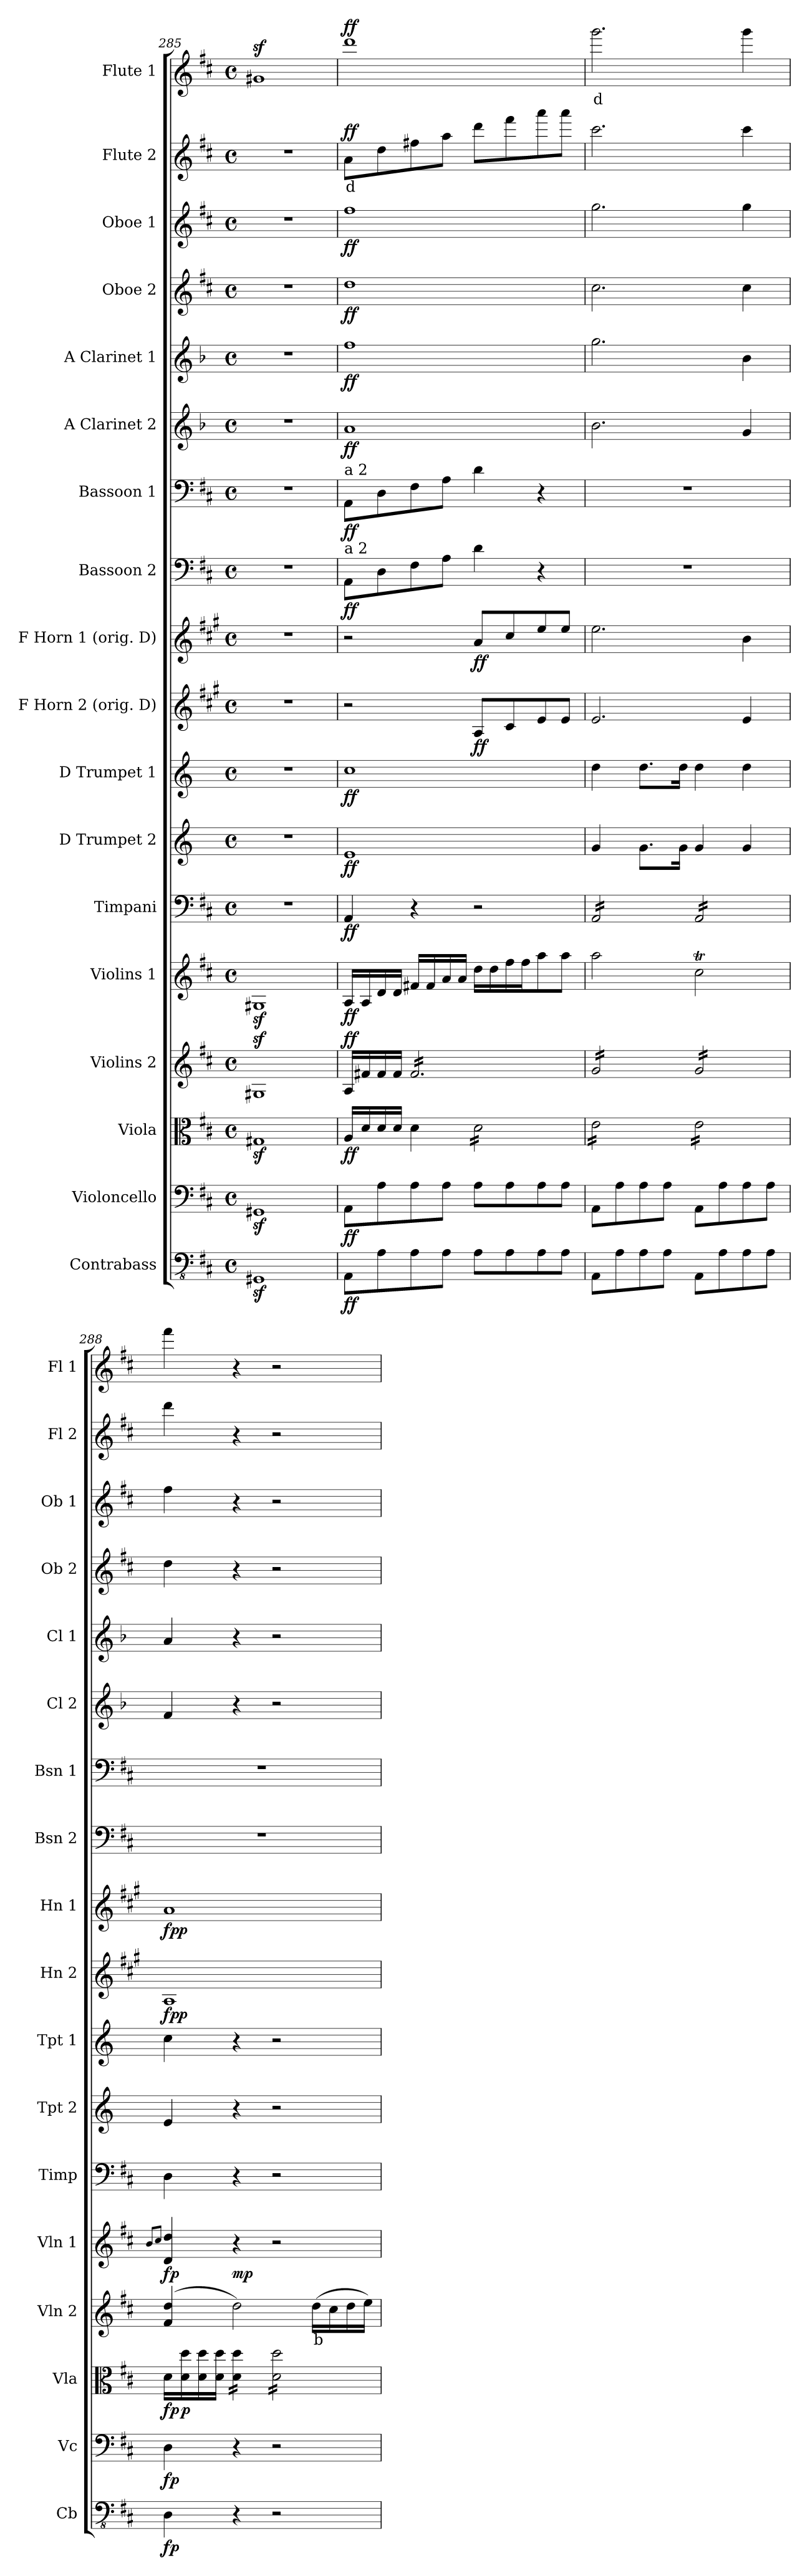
**kern	**dynam	**kern	**dynam	**kern	**dynam	**kern	**text	**dynam	**kern	**dynam	**kern	**dynam	**kern	**dynam	**kern	**dynam	**kern	**dynam	**kern	**dynam	**kern	**dynam	**kern	**dynam	**kern	**dynam	**kern	**dynam	**kern	**dynam	**kern	**dynam	**kern	**text	**dynam	**kern	**text	**dynam
*part18	*part18	*part17	*part17	*part16	*part16	*part15	*part15	*part15	*part14	*part14	*part13	*part13	*part12	*part12	*part11	*part11	*part10	*part10	*part9	*part9	*part8	*part8	*part7	*part7	*part6	*part6	*part5	*part5	*part4	*part4	*part3	*part3	*part2	*part2	*part2	*part1	*part1	*part1
*staff18	*staff18	*staff17	*staff17	*staff16	*staff16	*staff15	*staff15	*staff15	*staff14	*staff14	*staff13	*staff13	*staff12	*staff12	*staff11	*staff11	*staff10	*staff10	*staff9	*staff9	*staff8	*staff8	*staff7	*staff7	*staff6	*staff6	*staff5	*staff5	*staff4	*staff4	*staff3	*staff3	*staff2	*staff2	*staff2	*staff1	*staff1	*staff1
*I"Contrabass	*	*I"Violoncello	*	*I"Viola	*	*I"Violins 2	*	*	*I"Violins 1	*	*I"Timpani	*	*I"D Trumpet 2	*	*I"D Trumpet 1	*	*I"F Horn 2 (orig.  D)	*	*I"F Horn 1 (orig.  D)	*	*I"Bassoon 2	*	*I"Bassoon 1	*	*I"A Clarinet 2	*	*I"A Clarinet 1	*	*I"Oboe 2	*	*I"Oboe 1	*	*I"Flute 2	*	*	*I"Flute 1	*	*
*I'Cb	*	*I'Vc	*	*I'Vla	*	*I'Vln 2	*	*	*I'Vln 1	*	*I'Timp	*	*I'Tpt 2	*	*I'Tpt 1	*	*I'Hn 2	*	*I'Hn 1	*	*I'Bsn 2	*	*I'Bsn 1	*	*I'Cl 2	*	*I'Cl 1	*	*I'Ob 2	*	*I'Ob 1	*	*I'Fl 2	*	*	*I'Fl 1	*	*
*clefFv4	*	*clefF4	*	*clefC3	*	*clefG2	*	*	*clefG2	*	*clefF4	*	*clefG2	*	*clefG2	*	*clefG2	*	*clefG2	*	*clefF4	*	*clefF4	*	*clefG2	*	*clefG2	*	*clefG2	*	*clefG2	*	*clefG2	*	*	*clefG2	*	*
*	*	*	*	*	*	*	*	*	*	*	*	*	*ITrd-1c-2	*	*ITrd-1c-2	*	*ITrd4c7	*	*ITrd4c7	*	*	*	*	*	*ITrd2c3	*	*ITrd2c3	*	*	*	*	*	*	*	*	*	*	*
*k[f#c#]	*	*k[f#c#]	*	*k[f#c#]	*	*k[f#c#]	*	*	*k[f#c#]	*	*k[f#c#]	*	*k[f#c#]	*	*k[f#c#]	*	*k[f#c#]	*	*k[f#c#]	*	*k[f#c#]	*	*k[f#c#]	*	*k[f#c#]	*	*k[f#c#]	*	*k[f#c#]	*	*k[f#c#]	*	*k[f#c#]	*	*	*k[f#c#]	*	*
*M4/4	*	*M4/4	*	*M4/4	*	*M4/4	*	*	*M4/4	*	*M4/4	*	*M4/4	*	*M4/4	*	*M4/4	*	*M4/4	*	*M4/4	*	*M4/4	*	*M4/4	*	*M4/4	*	*M4/4	*	*M4/4	*	*M4/4	*	*	*M4/4	*	*
*met(c)	*	*met(c)	*	*met(c)	*	*met(c)	*	*	*met(c)	*	*met(c)	*	*met(c)	*	*met(c)	*	*met(c)	*	*met(c)	*	*met(c)	*	*met(c)	*	*met(c)	*	*met(c)	*	*met(c)	*	*met(c)	*	*met(c)	*	*	*met(c)	*	*
=285	=285	=285	=285	=285	=285	=285	=285	=285	=285	=285	=285	=285	=285	=285	=285	=285	=285	=285	=285	=285	=285	=285	=285	=285	=285	=285	=285	=285	=285	=285	=285	=285	=285	=285	=285	=285	=285	=285
1GGG#Xz<	.	1GG#Xz<	.	1G#Xz<	.	1G#Xz<	.	.	1G#Xz<	.	1r	.	1r	.	1r	.	1r	.	1r	.	1r	.	1r	.	1r	.	1r	.	1r	.	1r	.	1r	.	.	1g#Xz<	.	.
=286	=286	=286	=286	=286	=286	=286	=286	=286	=286	=286	=286	=286	=286	=286	=286	=286	=286	=286	=286	=286	=286	=286	=286	=286	=286	=286	=286	=286	=286	=286	=286	=286	=286	=286	=286	=286	=286	=286
!	!	!	!	!	!	!	!	!	!	!	!	!	!	!	!	!	!	!	!	!	!	!	!LO:TX:a:t=a 2	!	!	!	!	!	!	!	!	!	!	!	!	!	!	!
!	!	!	!	!	!	!	!	!	!	!	!	!	!	!	!	!	!	!	!	!	!LO:TX:a:t=a 2	!	!	!	!	!	!	!	!	!	!	!	!	!	!	!	!	!
!	!LO:DY:b	!	!LO:DY:b	!	!LO:DY:b	!	!	!LO:DY:b	!	!LO:DY:b	!	!LO:DY:b	!	!LO:DY:b	!	!LO:DY:b	!	!	!	!	!	!LO:DY:b	!	!LO:DY:b	!	!LO:DY:b	!	!LO:DY:b	!	!LO:DY:b	!	!LO:DY:b	!	!LO:LY:b:color=#FF0000	!LO:DY:b	!	!	!LO:DY:b
8AAA\L	ff	8AA\L	ff	16A/LL	ff	16A/LL	.	ff	16A/LL	ff	4AA/	ff	1f#	ff	1dd	ff	2r	.	2r	.	8AA\L	ff	8AA\L	ff	1f#	ff	1dd	ff	1dd	ff	1ff#	ff	8a\L	d	ff	1ddd	.	ff
.	.	.	.	16d/	.	16f#X/	.	.	16A/	.	.	.	.	.	.	.	.	.	.	.	.	.	.	.	.	.	.	.	.	.	.	.	.	.	.	.	.	.
8AA\	.	8A\	.	16d/	.	16f#/	.	.	16d/	.	.	.	.	.	.	.	.	.	.	.	8D\	.	8D\	.	.	.	.	.	.	.	.	.	8dd\	.	.	.	.	.
.	.	.	.	16d/JJ	.	16f#/JJ	.	.	16d/JJ	.	.	.	.	.	.	.	.	.	.	.	.	.	.	.	.	.	.	.	.	.	.	.	.	.	.	.	.	.
*	*	*	*	*	*	*tremolo	*	*	*	*	*	*	*	*	*	*	*	*	*	*	*	*	*	*	*	*	*	*	*	*	*	*	*	*	*	*	*	*
8AA\	.	8A\	.	4d\	.	16f#/LL	.	.	16f#X/LL	.	4r	.	.	.	.	.	.	.	.	.	8F#\	.	8F#\	.	.	.	.	.	.	.	.	.	8ff#X\	.	.	.	.	.
.	.	.	.	.	.	16f#/	.	.	16f#/	.	.	.	.	.	.	.	.	.	.	.	.	.	.	.	.	.	.	.	.	.	.	.	.	.	.	.	.	.
8AA\J	.	8A\J	.	.	.	16f#/	.	.	16a/	.	.	.	.	.	.	.	.	.	.	.	8A\J	.	8A\J	.	.	.	.	.	.	.	.	.	8aa\J	.	.	.	.	.
.	.	.	.	.	.	16f#/	.	.	16a/JJ	.	.	.	.	.	.	.	.	.	.	.	.	.	.	.	.	.	.	.	.	.	.	.	.	.	.	.	.	.
!	!	!	!	!	!	!	!	!	!	!	!	!	!	!	!	!	!	!LO:DY:b	!	!LO:DY:b	!	!	!	!	!	!	!	!	!	!	!	!	!	!	!	!	!	!
*	*	*	*	*tremolo	*	*	*	*	*	*	*	*	*	*	*	*	*	*	*	*	*	*	*	*	*	*	*	*	*	*	*	*	*	*	*	*	*	*
8AA\L	.	8A\L	.	16d\LL	.	16f#/	.	.	16dd\LL	.	2r	.	.	.	.	.	8D/L	ff	8d/L	ff	4d\	.	4d\	.	.	.	.	.	.	.	.	.	8ddd\L	.	.	.	.	.
.	.	.	.	16d\	.	16f#/	.	.	16dd\	.	.	.	.	.	.	.	.	.	.	.	.	.	.	.	.	.	.	.	.	.	.	.	.	.	.	.	.	.
8AA\	.	8A\	.	16d\	.	16f#/	.	.	16ff#\	.	.	.	.	.	.	.	8F#/	.	8f#/	.	.	.	.	.	.	.	.	.	.	.	.	.	8fff#\	.	.	.	.	.
.	.	.	.	16d\	.	16f#/	.	.	16ff#\J	.	.	.	.	.	.	.	.	.	.	.	.	.	.	.	.	.	.	.	.	.	.	.	.	.	.	.	.	.
8AA\	.	8A\	.	16d\	.	16f#/	.	.	8aa\	.	.	.	.	.	.	.	8A/	.	8a/	.	4r	.	4r	.	.	.	.	.	.	.	.	.	8aaa\	.	.	.	.	.
.	.	.	.	16d\	.	16f#/	.	.	.	.	.	.	.	.	.	.	.	.	.	.	.	.	.	.	.	.	.	.	.	.	.	.	.	.	.	.	.	.
8AA\J	.	8A\J	.	16d\	.	16f#/	.	.	8aa\J	.	.	.	.	.	.	.	8A/J	.	8a/J	.	.	.	.	.	.	.	.	.	.	.	.	.	8aaa\J	.	.	.	.	.
.	.	.	.	16d\JJ	.	16f#/JJ	.	.	.	.	.	.	.	.	.	.	.	.	.	.	.	.	.	.	.	.	.	.	.	.	.	.	.	.	.	.	.	.
=287	=287	=287	=287	=287	=287	=287	=287	=287	=287	=287	=287	=287	=287	=287	=287	=287	=287	=287	=287	=287	=287	=287	=287	=287	=287	=287	=287	=287	=287	=287	=287	=287	=287	=287	=287	=287	=287	=287
!	!	!	!	!	!	!	!	!	!	!	!	!	!	!	!	!	!	!	!	!	!	!	!	!	!	!	!	!	!	!	!	!	!	!	!	!	!LO:LY:b:color=#FF0000	!
*	*	*	*	*	*	*	*	*	*	*	*tremolo	*	*	*	*	*	*	*	*	*	*	*	*	*	*	*	*	*	*	*	*	*	*	*	*	*	*	*
8AAA\L	.	8AA\L	.	16e\LL	.	16g/LL	.	.	2aa\	.	16AA/LL	.	4a/	.	4ee\	.	2.A/	.	2.a\	.	1r	.	1r	.	2.g\	.	2.ee\	.	2.cc#\	.	2.gg\	.	2.ccc#\	.	.	2.ggg\	d	.
.	.	.	.	16e\	.	16g/	.	.	.	.	16AA/	.	.	.	.	.	.	.	.	.	.	.	.	.	.	.	.	.	.	.	.	.	.	.	.	.	.	.
8AA\	.	8A\	.	16e\	.	16g/	.	.	.	.	16AA/	.	.	.	.	.	.	.	.	.	.	.	.	.	.	.	.	.	.	.	.	.	.	.	.	.	.	.
.	.	.	.	16e\	.	16g/	.	.	.	.	16AA/	.	.	.	.	.	.	.	.	.	.	.	.	.	.	.	.	.	.	.	.	.	.	.	.	.	.	.
8AA\	.	8A\	.	16e\	.	16g/	.	.	.	.	16AA/	.	8.a\L	.	8.ee\L	.	.	.	.	.	.	.	.	.	.	.	.	.	.	.	.	.	.	.	.	.	.	.
.	.	.	.	16e\	.	16g/	.	.	.	.	16AA/	.	.	.	.	.	.	.	.	.	.	.	.	.	.	.	.	.	.	.	.	.	.	.	.	.	.	.
8AA\J	.	8A\J	.	16e\	.	16g/	.	.	.	.	16AA/	.	.	.	.	.	.	.	.	.	.	.	.	.	.	.	.	.	.	.	.	.	.	.	.	.	.	.
.	.	.	.	16e\JJ	.	16g/JJ	.	.	.	.	16AA/JJ	.	16a\Jk	.	16ee\Jk	.	.	.	.	.	.	.	.	.	.	.	.	.	.	.	.	.	.	.	.	.	.	.
8AAA\L	.	8AA\L	.	16e\LL	.	16g/LL	.	.	2cc#t\	.	16AA/LL	.	4a/	.	4ee\	.	.	.	.	.	.	.	.	.	.	.	.	.	.	.	.	.	.	.	.	.	.	.
.	.	.	.	16e\	.	16g/	.	.	.	.	16AA/	.	.	.	.	.	.	.	.	.	.	.	.	.	.	.	.	.	.	.	.	.	.	.	.	.	.	.
8AA\	.	8A\	.	16e\	.	16g/	.	.	.	.	16AA/	.	.	.	.	.	.	.	.	.	.	.	.	.	.	.	.	.	.	.	.	.	.	.	.	.	.	.
.	.	.	.	16e\	.	16g/	.	.	.	.	16AA/	.	.	.	.	.	.	.	.	.	.	.	.	.	.	.	.	.	.	.	.	.	.	.	.	.	.	.
8AA\	.	8A\	.	16e\	.	16g/	.	.	.	.	16AA/	.	4a/	.	4ee\	.	4A/	.	4e\	.	.	.	.	.	4e/	.	4g\	.	4cc#\	.	4gg\	.	4ccc#\	.	.	4ggg\	.	.
.	.	.	.	16e\	.	16g/	.	.	.	.	16AA/	.	.	.	.	.	.	.	.	.	.	.	.	.	.	.	.	.	.	.	.	.	.	.	.	.	.	.
8AA\J	.	8A\J	.	16e\	.	16g/	.	.	.	.	16AA/	.	.	.	.	.	.	.	.	.	.	.	.	.	.	.	.	.	.	.	.	.	.	.	.	.	.	.
.	.	.	.	16e\JJ	.	16g/JJ	.	.	.	.	16AA/JJ	.	.	.	.	.	.	.	.	.	.	.	.	.	.	.	.	.	.	.	.	.	.	.	.	.	.	.
*	*	*	*	*	*	*	*	*	*	*	*Xtremolo	*	*	*	*	*	*	*	*	*	*	*	*	*	*	*	*	*	*	*	*	*	*	*	*	*	*	*
*	*	*	*	*	*	*Xtremolo	*	*	*	*	*	*	*	*	*	*	*	*	*	*	*	*	*	*	*	*	*	*	*	*	*	*	*	*	*	*	*	*
*	*	*	*	*Xtremolo	*	*	*	*	*	*	*	*	*	*	*	*	*	*	*	*	*	*	*	*	*	*	*	*	*	*	*	*	*	*	*	*	*	*
=288	=288	=288	=288	=288	=288	=288	=288	=288	=288	=288	=288	=288	=288	=288	=288	=288	=288	=288	=288	=288	=288	=288	=288	=288	=288	=288	=288	=288	=288	=288	=288	=288	=288	=288	=288	=288	=288	=288
.	.	.	.	.	.	.	.	.	8qb/L	.	.	.	.	.	.	.	.	.	.	.	.	.	.	.	.	.	.	.	.	.	.	.	.	.	.	.	.	.
.	.	.	.	.	.	.	.	.	8qcc#/J	.	.	.	.	.	.	.	.	.	.	.	.	.	.	.	.	.	.	.	.	.	.	.	.	.	.	.	.	.
!	!LO:DY:b	!	!LO:DY:b	!	!LO:DY:b	!	!	!LO:DY:b	!	!	!	!	!	!	!	!	!	!LO:DY:b	!	!	!	!	!	!	!	!	!	!	!	!	!	!	!	!	!	!	!	!
!	!	!	!	!	!	!	!	!	!	!	!	!	!	!	!	!	!	!LO:DY:n=1:b	!	!LO:DY:b	!	!	!	!	!	!	!	!	!	!	!	!	!	!	!	!	!	!
!	!	!	!	!	!	!	!	!	!	!	!	!	!	!	!	!	!	!	!	!LO:DY:n=1:b	!	!	!	!	!	!	!	!	!	!	!	!	!	!	!	!	!	!
4DD\	fp	4D\	fp	16d\LL	fp	(>4f#/ 4dd/	.	fp	4d/ 4dd/	.	4D\	.	4f#/	.	4dd\	.	1D	fp p	1d	fp p	1r	.	1r	.	4d/	.	4f#/	.	4dd\	.	4ff#\	.	4ddd\	.	.	4fff#\	.	.
!	!	!	!	!	!LO:DY:b	!	!	!	!	!	!	!	!	!	!	!	!	!	!	!	!	!	!	!	!	!	!	!	!	!	!	!	!	!	!	!	!	!
.	.	.	.	16d\ 16dd\	p	.	.	.	.	.	.	.	.	.	.	.	.	.	.	.	.	.	.	.	.	.	.	.	.	.	.	.	.	.	.	.	.	.
.	.	.	.	16d\ 16dd\	.	.	.	.	.	.	.	.	.	.	.	.	.	.	.	.	.	.	.	.	.	.	.	.	.	.	.	.	.	.	.	.	.	.
.	.	.	.	16d\ 16dd\JJ	.	.	.	.	.	.	.	.	.	.	.	.	.	.	.	.	.	.	.	.	.	.	.	.	.	.	.	.	.	.	.	.	.	.
!	!	!	!	!	!	!	!	!LO:DY:b	!	!	!	!	!	!	!	!	!	!	!	!	!	!	!	!	!	!	!	!	!	!	!	!	!	!	!	!	!	!
*	*	*	*	*tremolo	*	*	*	*	*	*	*	*	*	*	*	*	*	*	*	*	*	*	*	*	*	*	*	*	*	*	*	*	*	*	*	*	*	*
4r	.	4r	.	16d\ 16dd\LL	.	2dd\)	.	mp	4r	.	4r	.	4r	.	4r	.	.	.	.	.	.	.	.	.	4r	.	4r	.	4r	.	4r	.	4r	.	.	4r	.	.
.	.	.	.	16d\ 16dd\	.	.	.	.	.	.	.	.	.	.	.	.	.	.	.	.	.	.	.	.	.	.	.	.	.	.	.	.	.	.	.	.	.	.
.	.	.	.	16d\ 16dd\	.	.	.	.	.	.	.	.	.	.	.	.	.	.	.	.	.	.	.	.	.	.	.	.	.	.	.	.	.	.	.	.	.	.
.	.	.	.	16d\ 16dd\JJ	.	.	.	.	.	.	.	.	.	.	.	.	.	.	.	.	.	.	.	.	.	.	.	.	.	.	.	.	.	.	.	.	.	.
2r	.	2r	.	16d\ 16dd\LL	.	.	.	.	2r	.	2r	.	2r	.	2r	.	.	.	.	.	.	.	.	.	2r	.	2r	.	2r	.	2r	.	2r	.	.	2r	.	.
.	.	.	.	16d\ 16dd\	.	.	.	.	.	.	.	.	.	.	.	.	.	.	.	.	.	.	.	.	.	.	.	.	.	.	.	.	.	.	.	.	.	.
.	.	.	.	16d\ 16dd\	.	.	.	.	.	.	.	.	.	.	.	.	.	.	.	.	.	.	.	.	.	.	.	.	.	.	.	.	.	.	.	.	.	.
.	.	.	.	16d\ 16dd\	.	.	.	.	.	.	.	.	.	.	.	.	.	.	.	.	.	.	.	.	.	.	.	.	.	.	.	.	.	.	.	.	.	.
!	!	!	!	!	!	!	!LO:LY:b:color=#FF0000	!	!	!	!	!	!	!	!	!	!	!	!	!	!	!	!	!	!	!	!	!	!	!	!	!	!	!	!	!	!	!
.	.	.	.	16d\ 16dd\	.	(>16dd\LL	b	.	.	.	.	.	.	.	.	.	.	.	.	.	.	.	.	.	.	.	.	.	.	.	.	.	.	.	.	.	.	.
.	.	.	.	16d\ 16dd\	.	16cc#\	.	.	.	.	.	.	.	.	.	.	.	.	.	.	.	.	.	.	.	.	.	.	.	.	.	.	.	.	.	.	.	.
.	.	.	.	16d\ 16dd\	.	16dd\	.	.	.	.	.	.	.	.	.	.	.	.	.	.	.	.	.	.	.	.	.	.	.	.	.	.	.	.	.	.	.	.
.	.	.	.	16d\ 16dd\JJ	.	16ee\JJ)	.	.	.	.	.	.	.	.	.	.	.	.	.	.	.	.	.	.	.	.	.	.	.	.	.	.	.	.	.	.	.	.
*	*	*	*	*Xtremolo	*	*	*	*	*	*	*	*	*	*	*	*	*	*	*	*	*	*	*	*	*	*	*	*	*	*	*	*	*	*	*	*	*	*
=	=	=	=	=	=	=	=	=	=	=	=	=	=	=	=	=	=	=	=	=	=	=	=	=	=	=	=	=	=	=	=	=	=	=	=	=	=	=
*-	*-	*-	*-	*-	*-	*-	*-	*-	*-	*-	*-	*-	*-	*-	*-	*-	*-	*-	*-	*-	*-	*-	*-	*-	*-	*-	*-	*-	*-	*-	*-	*-	*-	*-	*-	*-	*-	*-
